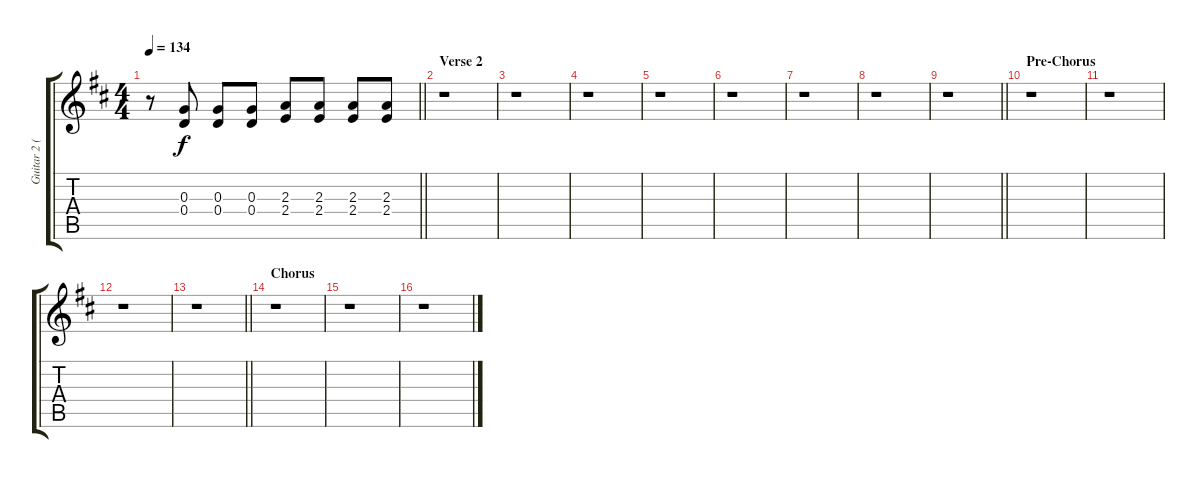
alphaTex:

\track ("Guitar 2 (Rhythm + Guitar Solo)" "Guitar 2 (") {instrument distortionguitar}
\staff {score tabs}
\tuning (E4 B3 G3 D3 A2 E2) {hide}
\ts (4 4)
\tempo 134
\clef g2
\barLineRight lightlight
\ks d
r.8{dy f} (0.3 0.4).8 (0.3 0.4).8 (0.3 0.4).8 (2.3 2.4).8 (2.3 2.4).8 (2.3 2.4).8 (2.3 2.4).8 |
\section ("" "Verse 2")
r.1 |
r.1 |
r.1 |
r.1 |
r.1 |
r.1 |
r.1 |
\barLineRight lightlight
r.1 |
\section ("" "Pre-Chorus")
r.1 |
r.1 |
r.1 |
\barLineRight lightlight
r.1 |
\section ("" "Chorus")
r.1 |
r.1 |
r.1
